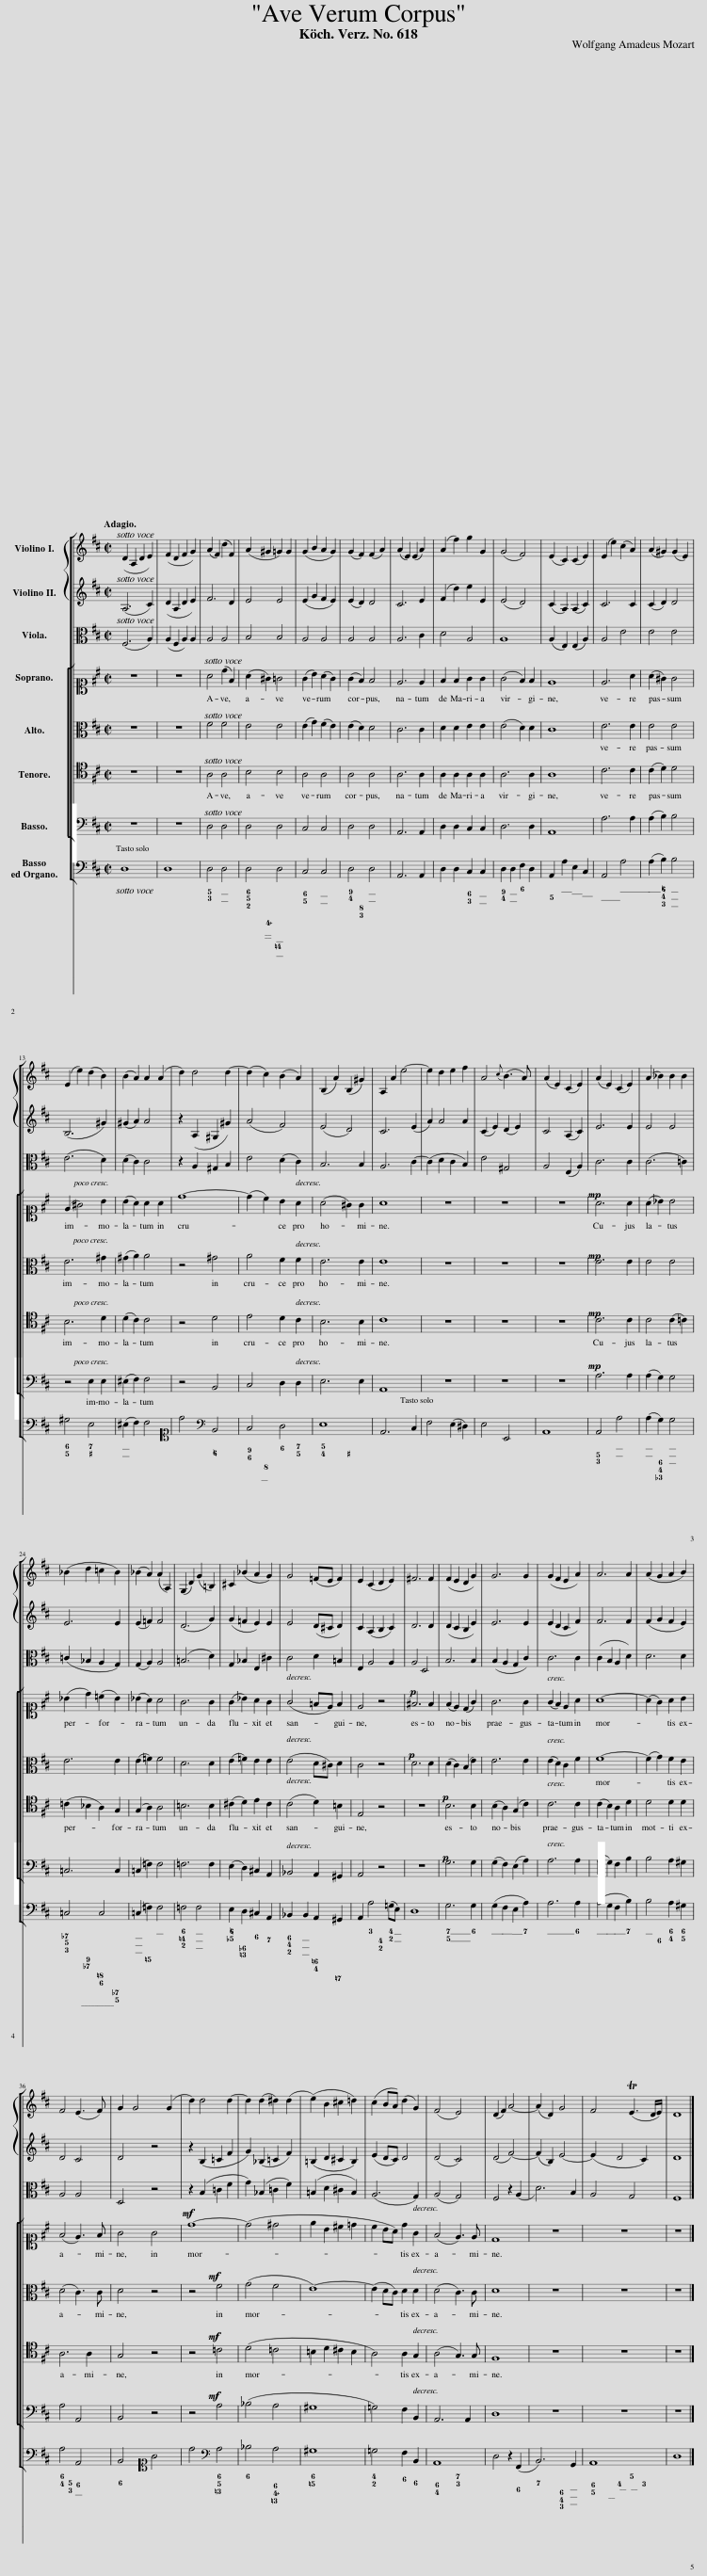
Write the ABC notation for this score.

X:1
%%score [ { 1 2 } 3 [ 4 5 6 7 ] 8 ] ( 9 10 )
L:1/8
Q:1/4=80
M:2/2
I:linebreak $
K:D
V:1 treble
V:2 treble
V:3 alto
V:4 alto1
V:5 alto
V:6 tenor
V:7 bass
V:8 bass
V:9 treble
V:10 treble
V:1
 (D2 A,2 D2 E2) | (F2 D2 F2 G2) | (A2 F2) (d2 F2) | (A2 ^G2 =G2) G2 | (G2 B2 A2 G2) | %5
 (G2 F2) (F2 A2) | (A2 E2) (E2 A2) | (A2 f2) g2 G2 | (G4 F4) | (E2 C2) (C2 E2) | %10
 (E2 e2) (c2 A2) | (A2 ^G2) (G2 E2) |$ (E2 e2) (d2 B2) | (B2 A2) A2 (A2 | d2) d4 d2- | %15
 (d2 c2) (B2 A2) | (B,2 A2) (B,2 ^G2) | A,2!<(! A2 e4- | e2 d2 e2 f2!<)! |!f! A4!>(!{c} (B3 A) | %20
 (A2 E2) (C2 E2)!>)! |!p! (A2 E2) (C2 E2) | (A2 _B2) B2 B2 |$ (_B2 d2 =c2 B2) | (_B2 A2) (A2 A,2) | %25
 (G,2 D2) (G2 =B,2) | ^C2 (_B2 A2 G2) | G4 (=FE F2) | E2 (C2 D2 E2) | ^F6 F2 | %30
 (F2 E2 D2 G2) | G6 G2 | (G2 F2 E2 A2) | A6 A2 | (A2 G2 A2 B2) |$ %35
 F4 (E3 F) | G2 G4 (G2 | d2) d4 d2- | d2 (d2 ^d2) (d2 | (e2) B2 ^c2 =d2) | %40
 (c2 BA) (d2 G2) | (F4 E4) | (D2 F2) A4- | (A2 D2) G4 | F4 (TE3 D/E/) | %45
 D8 |] %46
V:2
 (A,6 C2) | (D2 A,2 D2 E2) | F6 D2 | E4 E4 | (E2 G2 F2 E2) | %5
 (E2 D2) D4 | C6 E2 | (F2 d2) e2 E2 | (E4 D4) | (C2 A,2) (A,2 C2) | %10
 C6 C2 | (C2 D2) D4 |$ (B,6 ^G2) | (^G2 A2) A4 | z2 (A,2 ^G,2 ^G2) | %15
 (A4 F4) | (E4 D4) |!<(! C6 (E2 | A2) A4 A2!<)! |!f! (C2!>(! E2) (D2 E2) | %20
 C4 (A,2 C2)!>)! |!p! E6 E2 | E4 E4 |$ E6 E2 | (E2 =F2) F4 | %25
 (D6 G2) | (G2 =F2 E2) E2 | E4 (D^C D2) | C2 (A,2 B,2 C2) | D6 D2 | %30
 (D2 C2 B,2 E2) | E6 E2 | (E2 D2 C2 F2) | F6 F2 | (F2 G2 F2 E2) |$ %35
 D4 C4 | D4 z4 | z2 (B,2 =C2 F2 | G2) (_B,2 =C2 F2) | (=B,2 D2 ^C2 B,2) | %40
 (E2 DC) D4 | (D4 C4) | (D4 F4-) | (F2 B,2) E4- | (E2 D4 C2) | %45
 D8 |] %46
V:3
 (F,6 A,2) | (A,2 F,2 A,2) A,2 | A,4 A,4 | B,4 B,4 | A,4 A,4 | %5
 A,4 A,4 | A,6 C2 | D4 A,4 | A,8 | (A,2 E,2) (E,2 A,2) | %10
 A,4 E4 | E4 E4 |$ (E6 D2) | (D2 C2) C4 | z2 A,2 ^G,2 B,2 | %15
 E4 (D2 C2) | B,6 B,2 |!<(! A,6 C2- | (C2 D2 C2 B,2)!<)! |!f!!>(! E4 ^G,4 | %20
 A,4 (E,2 A,2)!>)! |!p! C6 C2 | (C6 =C2) |$ (=C2 _B,2 A,2 G,2) | (G,2 A,2) A,4 | %25
 (=B,6 D2) | G,2 _B,2 E,2 ^C2 | C4 D2 =B,2 | E,2 A,4 A,2 | A,4 D,4 | %30
 B,6 B,2 | (B,2 A,2 G,2 C2) | C6 C2 | (C2 B,2 A,2 D2) | D6 D2 |$ %35
 A,4 A,4 | D,4 z4 | z2 (B,2 =C2 F2 | G2) (_B,2 =C2 F2) | (=B,2 D2 ^C2 B,2) | %40
!p! (A,6 G,2) | (A,4 G,4) | F,4 z2 (A,2 | D6) B,2 | A,4 G,4 | %45
 F,8 |] %46
V:4
 z8 | z8 | A4 (d2 F2) | (A2 ^G2) =G4 | (G2 B2) (A2 G2) | %5
 (G2 F2) F4 | E6 E2 | F2 F2 G2 G2 | (G4 F2) F2 | E8 | %10
 E6 A2 | (A2 ^G2) G4 |$!<(! (E2 ^G4) B2 | (B2 A2) A2 A2!<)! |!f! d8- | %15
!>(! (d2 c2) B2 A2 | (A4 ^G2) G2!>)! |!mf! A8 | z8 | z8 | %20
 z8 |!mp! A6 A2 | (A2 _B2) B4 |$ (_B2 d2) (=c2 B2) | (_B2 A2) A4 | %25
 G6 G2 | (G2 _B2) A2 G2 | (G4 =FE) F2 | E4 z4 |!p! ^F6 F2 | %30
 (F2 E2) (D2 G2) | G6 G2 |!<(! (G2 F2) E2 A2 | A8- | (A2 G2) A2 B2 |$ %35
 (F4 E3) F | G4 G4!<)! |!mf! d8- | (d4!>(! ^d4 | e2 B2 ^c2 =d2 | %40
 c2 BA) d2 G2 | (F4 E3) E!>)! |!p! D8 | z8 | z8 | %45
 z8 |] %46
V:5
 z8 | z8 | F4 F4 | E4 E4 | (E2 G2) (F2 E2) | %5
 (E2 D2) D4 | C6 C2 | D2 D2 E2 E2 | (E4 D2) D2 | C8 | %10
 E6 E2 | E4 E4 |$!<(! E6 ^G2 | (^G2 A2) A4 | z4!<)!!f! ^G4 | %15
!>(! A4 F2 F2 | E6 E2!>)! |!mf! E8 | z8 | z8 | %20
 z8 |!mp! E6 E2 | E4 E4 |$ E6 E2 | (E2 =F2) F4 | %25
 D6 D2 | (E2 =F2) E2 E2 | (E4 D^C) D2 | C4 z4 |!p! D6 D2 | %30
 (D2 C2) (B,2 E2) | E6 E2 |!<(! (E2 D2) C2 F2 | F8- | (F2 G2) F2 E2 |$ %35
 (D4 C3) C | D4 z4 | z4!<)!!mf! F4 | (G4!>(! F4 | E8-) | %40
 (E2 DC) D2 D2 | (D4 C3) C!>)! |!p! D8 | z8 | z8 | %45
 z8 |] %46
V:6
 z8 | z8 | A,4 A,4 | B,4 B,4 | A,4 A,4 | %5
 A,4 A,4 | A,6 A,2 | A,2 A,2 A,2 A,2 | A,6 A,2 | A,8 | %10
 C6 C2 | (C2 D2) D4 |$!<(! B,6 D2 | (D2 C2) C4 | z4!<)!!f! D4 | %15
!>(! E4 D2 C2 | B,6 B,2!>)! |!mf! C8 | z8 | z8 | %20
 z8 |!mp! C6 C2 | C4 (C2 =C2) |$ (=C2 _B,2 A,2) G,2 | (G,2 A,2) A,4 | %25
 =B,6 B,2 | (^C2 D2) E2 C2 | (C4 D2) =B,2 | E,4 z4 | z8 | %30
!p! B,6 B,2 | (B,2 A,2) (G,2 C2) |!<(! C6 C2 | (C2 B,2) A,2 D2 | D4 D2 D2 |$ %35
 A,6 A,2 | G,4 z4 | z4!<)!!mf! =C4 | (D4!>(! =C4 | =B,2 D2 ^C2 B,2 | %40
 A,4) A,2 G,2 | (A,4 G,3) G,!>)! |!p! F,8 | z8 | z8 | %45
 z8 |] %46
V:7
 z8 | z8 | D,4 D,4 | D,4 D,4 | C,4 C,4 | %5
 D,4 D,4 | A,,6 A,,2 | D,2 D,2 C,2 C,2 | D,6 D,2 | A,,8 | %10
 A,6 A,2 | (A,2 B,2) B,4 |$ z4!<(! E,2 E,2 | (^E,2 F,2) F,4 | z4!<)!!f! B,,4 | %15
!>(! C,4 D,2 D,2 | E,6 E,2!>)! |!mf! A,,8 | z8 | z8 | %20
 z8 |!mp! A,6 A,2 | (A,2 G,2) G,4 |$ =C,6 C,2 | (=C,2 =F,2) F,4 | %25
 =F,6 F,2 | (E,2 D,2) ^C,2 A,,2 | _B,,4 A,,2 ^G,,2 | A,,4 z4 | z8 | %30
!p! G,6 G,2 | (G,2 F,2) (E,2 A,2) |!<(! A,6 A,2 | (A,2 G,2) F,2 B,2 | B,4 A,2 ^G,2 |$ %35
 A,4 A,,4 | B,,4 z4 | z4!<)!!mf! A,4 | (_B,4!>(! A,4 | ^G,8 | %40
 =G,4) F,2 B,,2 | A,,6 A,,2!>)! |!p! D,8 | z8 | z8 | %45
 z8 |] %46
V:8
 [xD,]8 | [xD,]8 | D,4 D,4 | D,4 D,4 | C,4 C,4 | %5
 D,4 D,4 | A,,6 A,,2 | D,2 D,2 C,2 C,2 | D,2 D,2 F,2 D,2 | A,,2 A,2 E,2 C,2 | %10
 A,,4 A,4 | (A,2 B,2) B,4 |$ ^G,4 E,4 | (^E,2 F,2) F,4 |[K:alto1] d4[K:bass] B,,4 | %15
 C,4 D,4 | [xE,]8 |!<(! A,,6 C,2 | F,4 (E,2 ^D,2)!<)! |!f!!>(! E,4 E,,4!>)! | %20
!p! [xA,,]8 | A,,4 A,4 | (A,2 G,2) G,4 |$ =C,4 C,4 | (=C,2 =F,2) F,4 | %25
 =F,4 F,4 | E,2 D,2 ^C,2 A,,2 | _B,,2 B,,2 A,,2 ^G,,2 | A,,2 A,4 (=G,E,) | [xD,]8 | %30
 G,6 G,2 | (G,2 F,2 E,2 A,2) | A,6 A,2 | (A,2 G,2 F,2 B,2) | B,4 A,2 ^G,2 |$ %35
 A,4 A,,4 | B,,4[K:alto1] G4 | d4[K:bass] A,4 | _B,4 A,4 | [x^G,]8 | %40
 =G,4 F,2 B,,2 | [xA,,]8 | D,4 z2 (F,,2 | B,,6) G,,2 | [xA,,]8 | %45
 [xD,]8 |] %46
V:9
 x8 | x8 | x4 x4 | x2 x2 x4 | x4 x4 | %5
 x4 x4 | x6 x2 | x4 x4 | x4 x4 | x8- | %10
 x8- | (x2 x6) |$ x4 x4- | x2 x6 |[K:alto1] x4[K:bass] x4 | %15
 x4 x4 | x4- x4 |!<(! x8 | x4 (x2 x2)!<)! |!f!!>(! x4 x4!>)! | %20
!p! x8 | x4 x4- | x2 x6 |$ x2- x2 x2- x2- | x2 x6 | %25
 x8 | x2- x2 x2 x2- | x4 xx x2 | x2 x2 x2 x2 | x8 | %30
 x6 x2 | x6 x2 | x6 x2- | x6 x2- | x2 x2- x2 x2 |$ %35
 x4 x3- x | x4[K:alto1] x4 | x4[K:bass] x4 | x4 x4 | x4 x2 x2 | %40
 x2 xx x2 x2 | x4- x4 | x4 x2 x2 | x4 x4 | x2- x2- x2- x2 | %45
 x8 |] %46
V:10
 x8 | x8 | x4 x4 | x4 x4 | x4 x4 | %5
 x4 x4 | x6 x2 | x4 x4 | x4 x2 x2 | x2 x2 x2 x2 | %10
 x4 x4 | x2 x2 x4 |$ x4 x4 | x2 x2 x4 |[K:alto1] x4[K:bass] x4 | %15
 x4 x4 | x8 | x6 x2 | x8 | x8 | %20
 x8 | x4 x4- | x2 x2 x4 |$ x4 x4 | x2 x2 x4 | %25
 x4 x4 | x2 x2 x2 x2 | x2 x2 x2 x2 | x2 x4 xx | x8 | %30
 x6 x2 | x2 x2 x2 x2 | x6 x2 | x2 x2 x2 x2 | x4 x2 x2 |$ %35
 x4 x4 | x4[K:alto1] x4 | x4[K:bass] x4 | x4 x4 | x8 | %40
 x4 x2 x2 | x8 | x4 x2 x2 | x6 x2 | x8 | %45
 x8 |] %46
